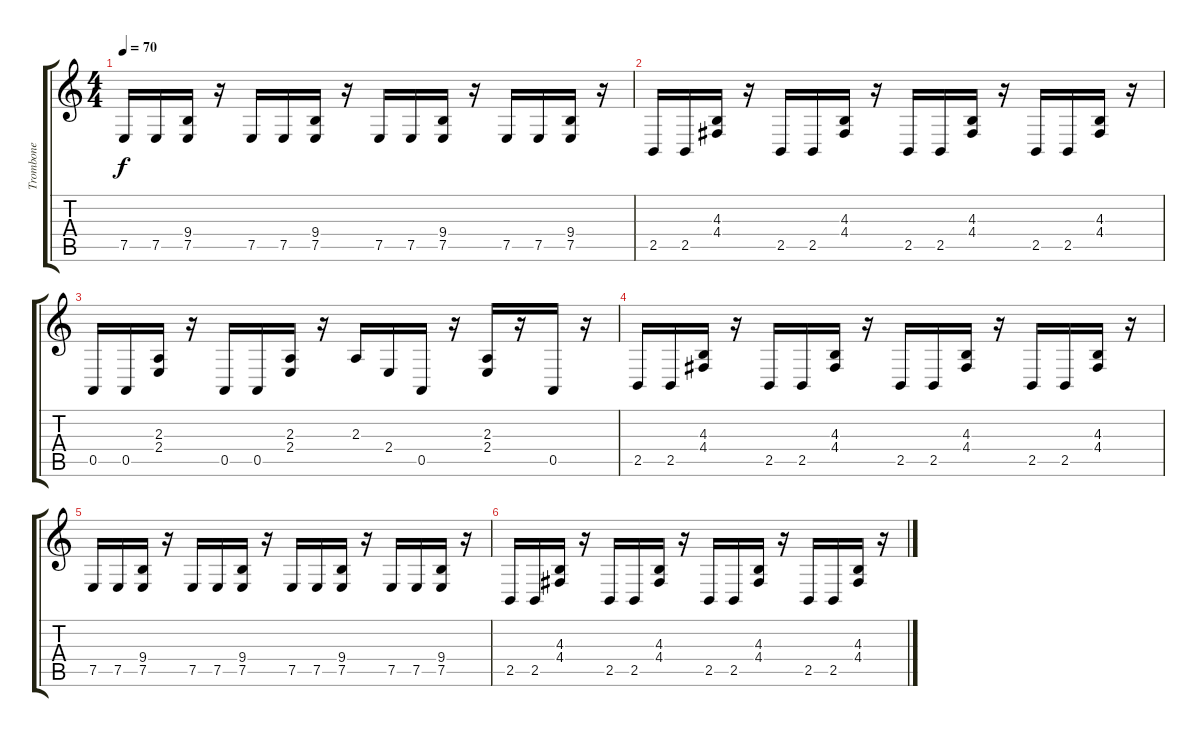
\track ("Trombone" "Trombone") {instrument trombone}
\staff {score tabs}
\tuning (E4 B3 G3 D3 A2 E2) {hide}
\ts (4 4)
\tempo 70
\clef g2
\ks c
7.5.16{dy f} 7.5.16 (9.4 7.5).16 r.16 7.5.16 7.5.16 (9.4 7.5).16 r.16 7.5.16 7.5.16 (9.4 7.5).16 r.16 7.5.16 7.5.16 (9.4 7.5).16 r.16 |
2.5.16 2.5.16 (4.3 4.4).16 r.16 2.5.16 2.5.16 (4.3 4.4).16 r.16 2.5.16 2.5.16 (4.3 4.4).16 r.16 2.5.16 2.5.16 (4.3 4.4).16 r.16 |
0.5.16 0.5.16 (2.3 2.4).16 r.16 0.5.16 0.5.16 (2.3 2.4).16 r.16 2.3.16 2.4.16 0.5.16 r.16 (2.3 2.4).16 r.16 0.5.16 r.16 |
2.5.16 2.5.16 (4.3 4.4).16 r.16 2.5.16 2.5.16 (4.3 4.4).16 r.16 2.5.16 2.5.16 (4.3 4.4).16 r.16 2.5.16 2.5.16 (4.3 4.4).16 r.16 |
7.5.16{volume 0} 7.5.16 (9.4 7.5).16 r.16 7.5.16 7.5.16 (9.4 7.5).16 r.16 7.5.16 7.5.16 (9.4 7.5).16 r.16 7.5.16 7.5.16 (9.4 7.5).16 r.16 |
2.5.16 2.5.16 (4.3 4.4).16 r.16 2.5.16 2.5.16 (4.3 4.4).16 r.16 2.5.16 2.5.16 (4.3 4.4).16 r.16 2.5.16 2.5.16 (4.3 4.4).16 r.16
